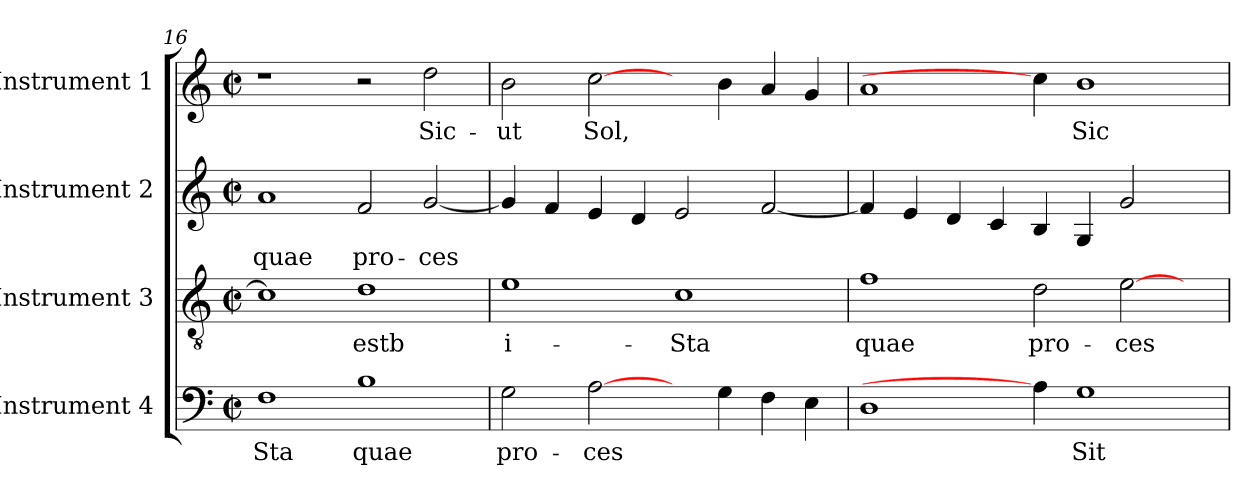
**kern	**text	**kern	**text	**kern	**text	**kern	**text
*part4	*part4	*part3	*part3	*part2	*part2	*part1	*part1
*staff4	*staff4	*staff3	*staff3	*staff2	*staff2	*staff1	*staff1
*I"Instrument 4	*	*I"Instrument 3	*	*I"Instrument 2	*	*I"Instrument 1	*
*clefF4	*	*clefGv2	*	*clefG2	*	*clefG2	*
*k[]	*	*k[]	*	*k[]	*	*k[]	*
*C:	*	*C:	*	*C:	*	*C:	*
*M2/2	*	*M2/2	*	*M2/2	*	*M2/2	*
*met(c|)	*	*met(c|)	*	*met(c|)	*	*met(c|)	*
=16	=16	=16	=16	=16	=16	=16	=16
!	!LO:LY:b:cj	!	!LO:LY:b:cj	!	!LO:LY:b:cj	!	!
1F	-Sta	1c]	.	1a	quae	1r	.
!	!LO:LY:b:cj	!	!LO:LY:b:cj	!	!LO:LY:b:cj	!	!
1B	quae	1d	estb	2f/	pro-	2r	.
!	!	!	!	!	!LO:LY:b:cj	!	!LO:LY:b:cj
.	.	.	.	[<2g/	-ces-	2dd\	Sic-
=17	=17	=17	=17	=17	=17	=17	=17
!	!LO:LY:b:cj	!	!LO:LY:b:cj	!	!LO:LY:b:cj	!	!LO:LY:b:cj
2G\	pro-	1e	i-	4g/]	--	2b\	-ut
!	!	!	!	!	!LO:LY:b:cj	!	!
.	.	.	.	4f/	--	.	.
!	!LO:LY:b:cj	!	!	!	!LO:LY:b:cj	!	!LO:LY:b:cj
[2A\	-ces-	.	.	4e/	--	[2cc\	Sol,
!	!	!	!	!	!LO:LY:b:cj	!	!
.	.	.	.	4d/	--	.	.
!	!	!	!LO:LY:b:cj	!	!LO:LY:b:cj	!	!
4ryy	.	1c	-Sta	2e/	--	4ryy	.
!	!LO:LY:b:cj	!	!	!	!	!	!LO:LY:b:cj
4G\	--	.	.	.	.	4b\	.
!	!LO:LY:b:cj	!	!	!	!LO:LY:b:cj	!	!LO:LY:b:cj
4F\	--	.	.	[<2f/	--	4a/	.
!	!LO:LY:b:cj	!	!	!	!	!	!LO:LY:b:cj
4E\	--	.	.	.	.	4g/	.
=18	=18	=18	=18	=18	=18	=18	=18
!	!LO:LY:b:cj	!	!LO:LY:b:cj	!	!LO:LY:b:cj	!	!LO:LY:b:cj
1D	--	1f	quae	4f/]	--	1a	.
!	!	!	!	!	!LO:LY:b:cj	!	!
.	.	.	.	4e/	--	.	.
!	!	!	!	!	!LO:LY:b:cj	!	!
.	.	.	.	4d/	--	.	.
!	!	!	!	!	!LO:LY:b:cj	!	!
.	.	.	.	4c/	--	.	.
!	!	!	!LO:LY:b:cj	!	!LO:LY:b:cj	!	!
4A\]	.	2d\	pro-	4B/	--	4cc\]	.
!	!LO:LY:b:cj	!	!	!	!LO:LY:b:cj	!	!LO:LY:b:cj
1G	-Sit	.	.	4G/	--	1b	Sic-
!	!	!	!LO:LY:b:cj	!	!LO:LY:b:cj	!	!
.	.	[>2e\	-ces-	2g/	--	.	.
.	.	4ryy	.	4ryy	.	.	.
=	=	=	=	=	=	=	=
*-	*-	*-	*-	*-	*-	*-	*-
